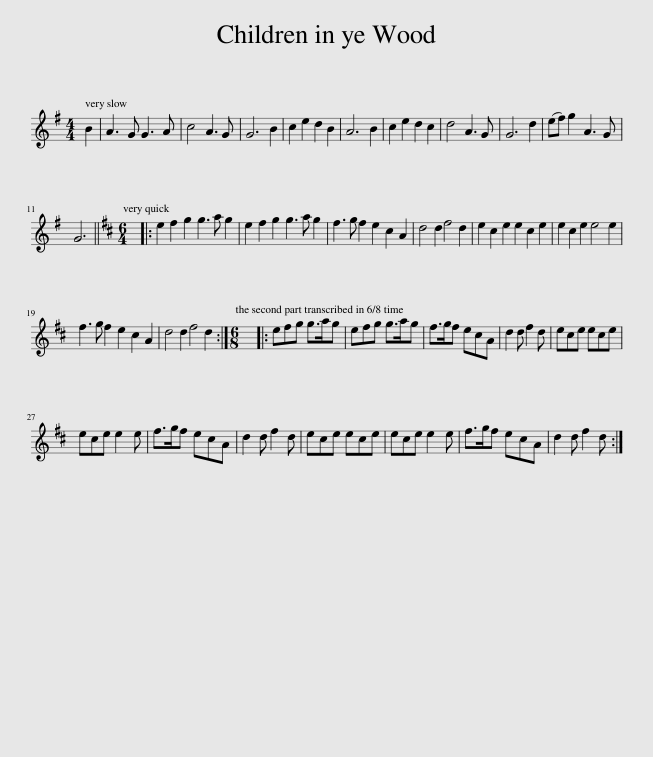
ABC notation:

X:1
L:1/8
M:4/4
I:linebreak $
K:G
V:1 treble
V:1
 B2 | A3 G G3 A | c4 A3 G | G6 B2 | c2 e2 d2 B2 | %5
 A6 B2 | c2 e2 d2 c2 | d4 A3 G | G6 d2 | (ef) g2 A3 G |$ %10
 G6 ||[K:D][M:6/4] x12 |: e2 f2 g2 g3 a g2 | e2 f2 g2 g3 a g2 | f3 g f2 e2 c2 A2 | %15
 d4 d2 f4 d2 | e2 c2 e2 e2 c2 e2 | e2 c2 e2 e4 e2 |$ f3 g f2 e2 c2 A2 | d4 d2 f4 d2 :| %20
[M:6/8] x6 |: efg g>ag | efg g>ag | f>gf ecA | d2 d f2 d | %25
 ece ece |$ ece e2 e | f>gf ecA | d2 d f2 d | ece ece | %30
 ece e2 e | f>gf ecA | d2 d f2 d :| %33
